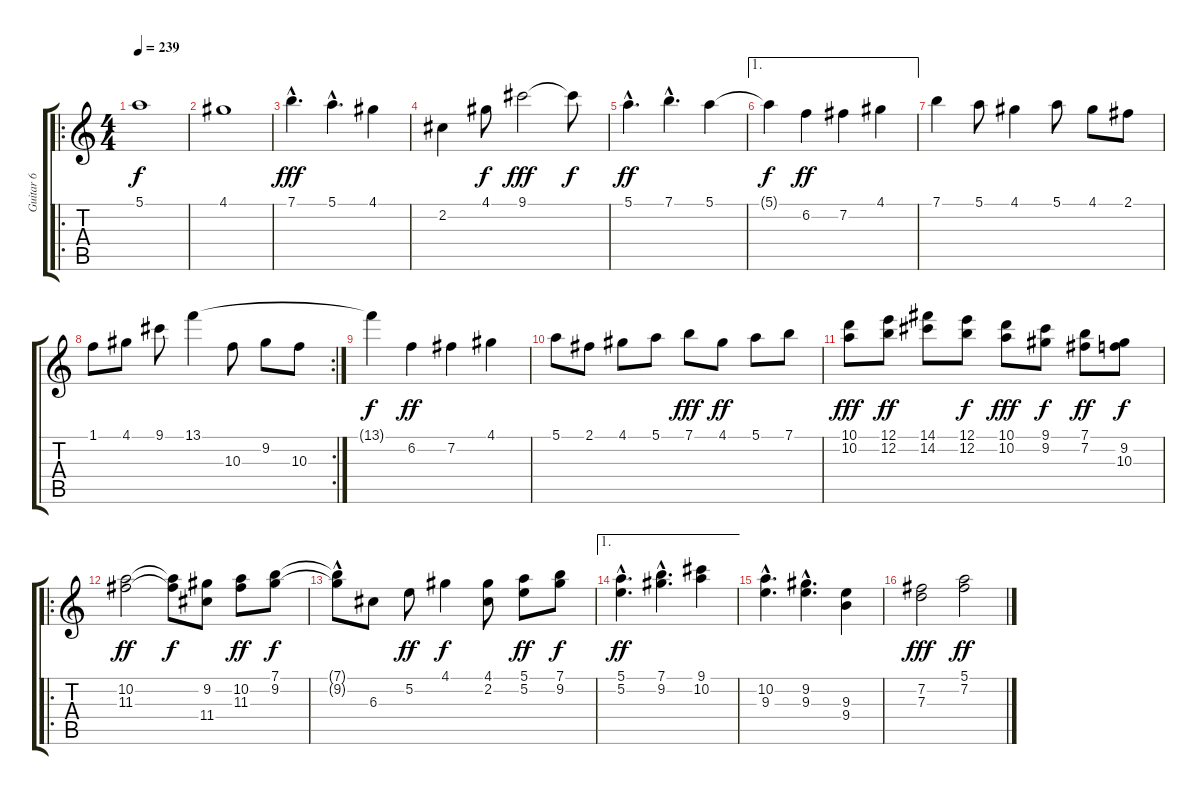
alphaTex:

\track ("Guitar 6" "Guitar 6") {instrument distortionguitar}
\staff {score tabs}
\tuning (E4 B3 G3 D3 A2 E2) {hide}
\ro
\ts (4 4)
\tempo 239
\clef g2
\ks c
5.1.1{dy f} |
4.1.1 |
7.1{hac}.4{d dy fff} 5.1{hac}.4{d} 4.1.4 |
2.2.4 4.1.8{dy f} 9.1.2{dy fff} 9.1{t}.8{dy f} |
5.1{hac}.4{d dy ff} 7.1{hac}.4{d} 5.1.4 |
\ae 1
5.1{t}.4{dy f} 6.2.4{dy ff} 7.2.4 4.1.4 |
7.1.4 5.1.8 4.1.4 5.1.8 4.1.8 2.1.8 |
\rc 2
1.1.8 4.1.8 9.1.8 13.1.4 10.3.8 9.2.8 10.3.8 |
13.1{t}.4{dy f} 6.2.4{dy ff} 7.2.4 4.1.4 |
5.1.8 2.1.8 4.1.8 5.1.8 7.1.8{dy fff} 4.1.8{dy ff} 5.1.8 7.1.8 |
(10.1 10.2).8{dy fff} (12.1 12.2).8{dy ff} (14.1 14.2).8 (12.1 12.2).8{dy f} (10.1 10.2).8{dy fff} (9.1 9.2).8{dy f} (7.1 7.2).8{dy ff} (9.2 10.3).8{dy f} |
\ro
(10.2 11.3).2{dy ff} (10.2{t} 11.3{t}).8{dy f} (9.2 11.4).8 (10.2 11.3).8{dy ff} (7.1 9.2).8{dy f} |
(7.1{hac t} 9.2{hac t}).8 6.3.8 5.2.8{dy ff} 4.1.4{dy f} (4.1 2.2).8 (5.1 5.2).8{dy ff} (7.1 9.2).8{dy f} |
\ae 1
(5.1{hac} 5.2{hac}).4{d dy ff} (7.1{hac} 9.2{hac}).4{d} (9.1 10.2).4 |
(10.2{hac} 9.3{hac}).4{d} (9.2{hac} 9.3{hac}).4{d} (9.3 9.4).4 |
(7.2 7.3).2{dy fff} (5.1 7.2).2{dy ff}
